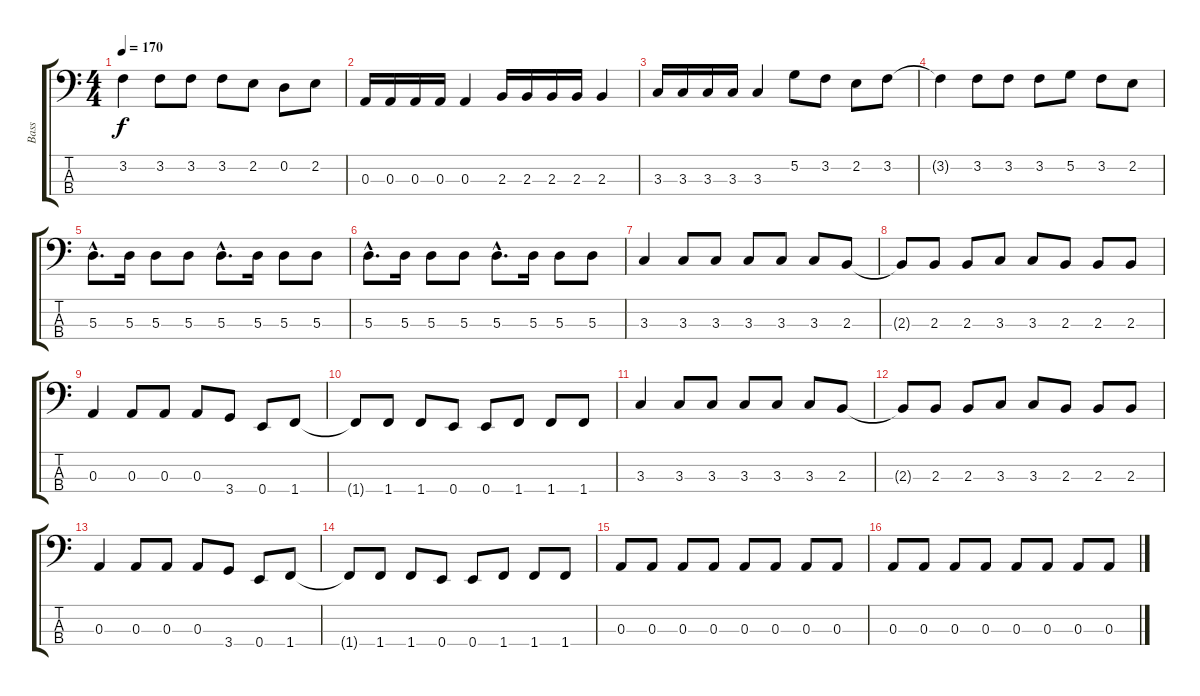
\track ("Bass" "Bass") {instrument electricbassfinger}
\staff {score tabs}
\tuning (G2 D2 A1 E1) {hide}
\ts (4 4)
\tempo 170
\clef f4
\ks c
3.2{t}.4{dy f} 3.2.8 3.2.8 3.2.8 2.2.8 0.2.8 2.2.8 |
0.3.16 0.3.16 0.3.16 0.3.16 0.3.4 2.3.16 2.3.16 2.3.16 2.3.16 2.3.4 |
3.3.16 3.3.16 3.3.16 3.3.16 3.3.4 5.2.8 3.2.8 2.2.8 3.2.8 |
3.2{t}.4 3.2.8 3.2.8 3.2.8 5.2.8 3.2.8 2.2.8 |
5.3{hac}.8{d} 5.3.16 5.3.8 5.3.8 5.3{hac}.8{d} 5.3.16 5.3.8 5.3.8 |
5.3{hac}.8{d} 5.3.16 5.3.8 5.3.8 5.3{hac}.8{d} 5.3.16 5.3.8 5.3.8 |
3.3.4 3.3.8 3.3.8 3.3.8 3.3.8 3.3.8 2.3.8 |
2.3{t}.8 2.3.8 2.3.8 3.3.8 3.3.8 2.3.8 2.3.8 2.3.8 |
0.3.4 0.3.8 0.3.8 0.3.8 3.4.8 0.4.8 1.4.8 |
1.4{t}.8 1.4.8 1.4.8 0.4.8 0.4.8 1.4.8 1.4.8 1.4.8 |
3.3.4 3.3.8 3.3.8 3.3.8 3.3.8 3.3.8 2.3.8 |
2.3{t}.8 2.3.8 2.3.8 3.3.8 3.3.8 2.3.8 2.3.8 2.3.8 |
0.3.4 0.3.8 0.3.8 0.3.8 3.4.8 0.4.8 1.4.8 |
1.4{t}.8 1.4.8 1.4.8 0.4.8 0.4.8 1.4.8 1.4.8 1.4.8 |
0.3.8 0.3.8 0.3.8 0.3.8 0.3.8 0.3.8 0.3.8 0.3.8 |
0.3.8 0.3.8 0.3.8 0.3.8 0.3.8 0.3.8 0.3.8 0.3.8
